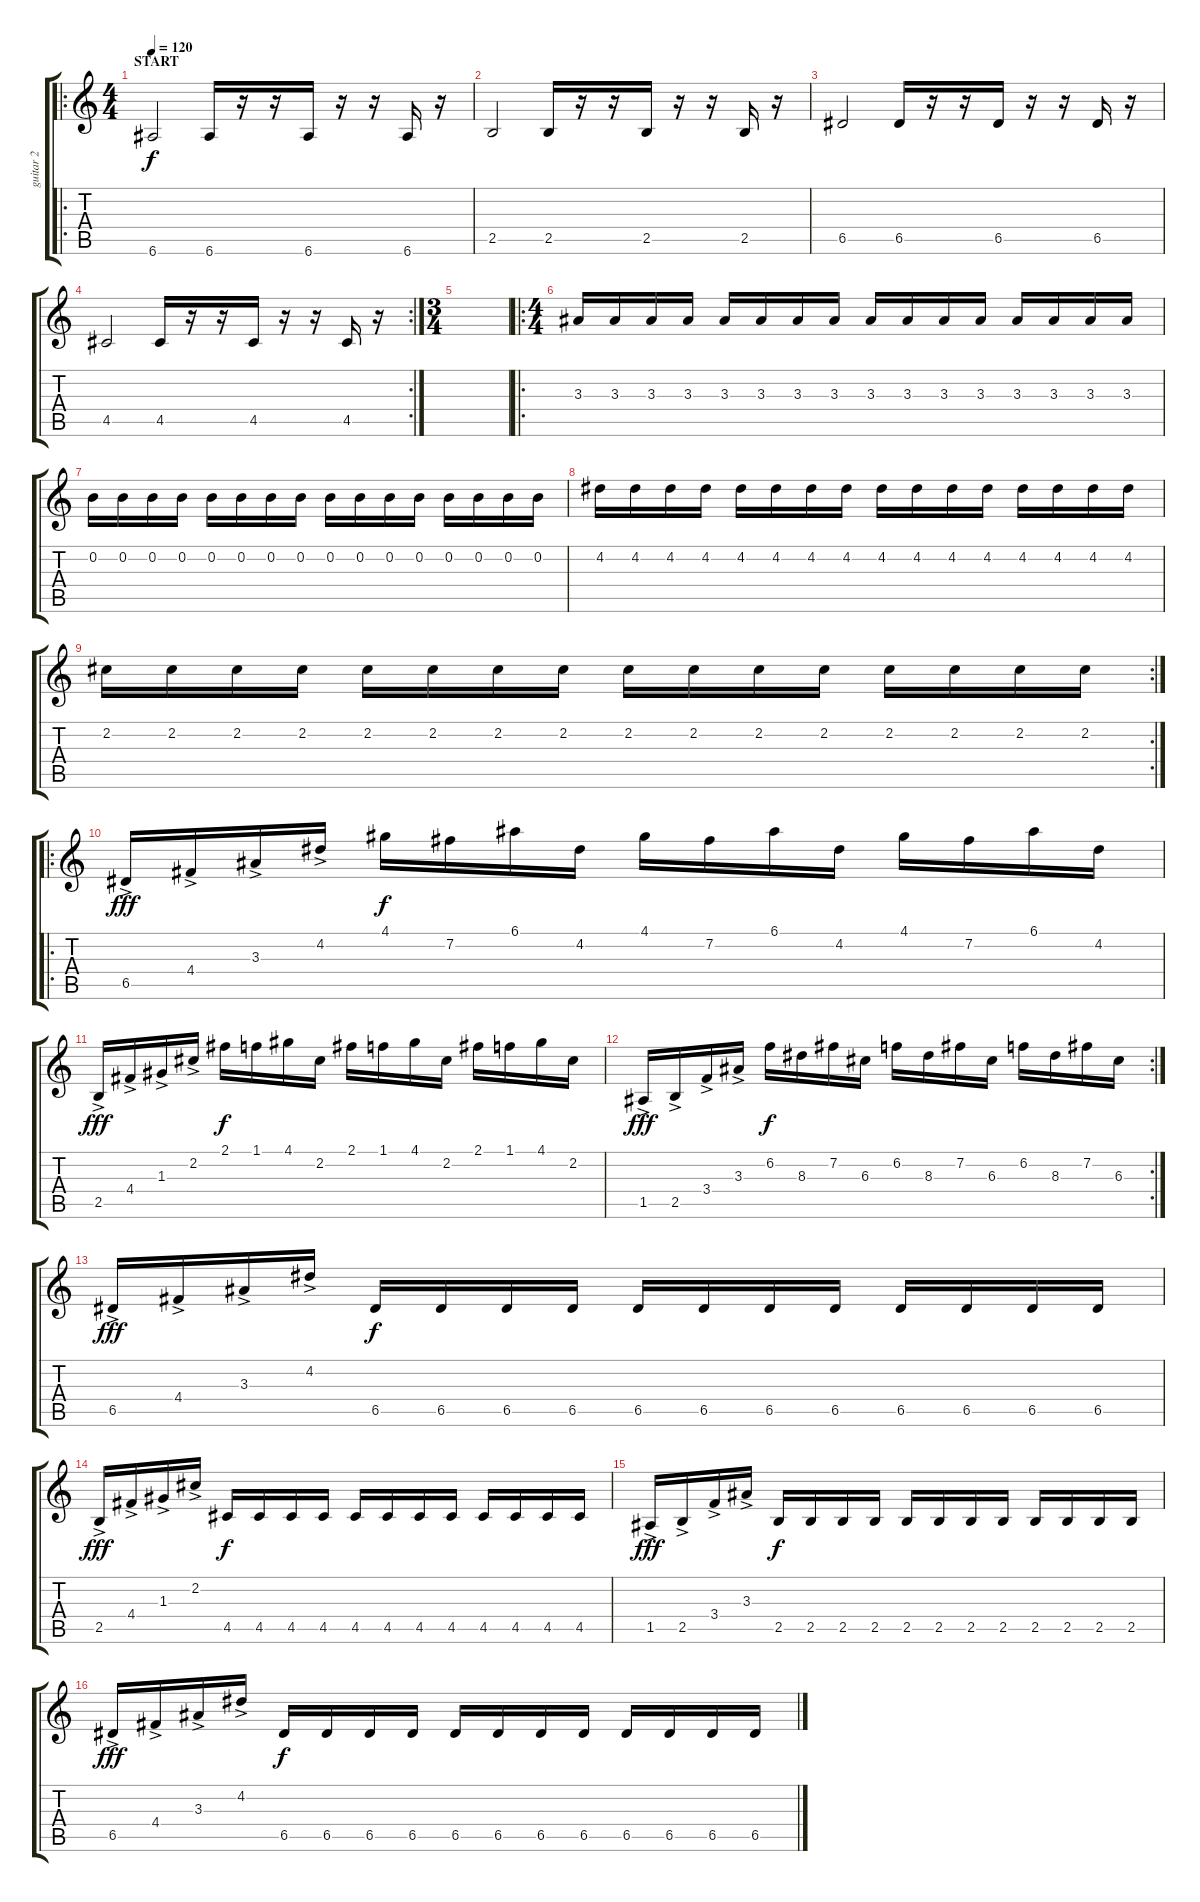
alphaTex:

\track ("guitar 2" "guitar 2") {instrument distortionguitar}
\staff {score tabs}
\tuning (E4 B3 G3 D3 A2 E2) {hide}
\ro
\ts (4 4)
\section ("" "START")
\tempo 120
\clef g2
\ks c
6.6.2{dy f instrument distortionguitar} 6.6.16 r.16 r.16 6.6.16 r.16 r.16 6.6.16 r.16 |
2.5.2 2.5.16 r.16 r.16 2.5.16 r.16 r.16 2.5.16 r.16 |
6.5.2 6.5.16 r.16 r.16 6.5.16 r.16 r.16 6.5.16 r.16 |
\rc 2
4.5.2 4.5.16 r.16 r.16 4.5.16 r.16 r.16 4.5.16 r.16 |
\ts (3 4)
|
\ro
\ts (4 4)
3.3.16 3.3.16 3.3.16 3.3.16 3.3.16 3.3.16 3.3.16 3.3.16 3.3.16 3.3.16 3.3.16 3.3.16 3.3.16 3.3.16 3.3.16 3.3.16 |
0.2.16 0.2.16 0.2.16 0.2.16 0.2.16 0.2.16 0.2.16 0.2.16 0.2.16 0.2.16 0.2.16 0.2.16 0.2.16 0.2.16 0.2.16 0.2.16 |
4.2.16 4.2.16 4.2.16 4.2.16 4.2.16 4.2.16 4.2.16 4.2.16 4.2.16 4.2.16 4.2.16 4.2.16 4.2.16 4.2.16 4.2.16 4.2.16 |
\rc 2
2.2.16 2.2.16 2.2.16 2.2.16 2.2.16 2.2.16 2.2.16 2.2.16 2.2.16 2.2.16 2.2.16 2.2.16 2.2.16 2.2.16 2.2.16 2.2.16 |
\ro
6.5{ac}.16{dy fff} 4.4{ac}.16 3.3{ac}.16 4.2{ac}.16 4.1.16{dy f} 7.2.16 6.1.16 4.2.16 4.1.16 7.2.16 6.1.16 4.2.16 4.1.16 7.2.16 6.1.16 4.2.16 |
2.5{ac}.16{dy fff} 4.4{ac}.16 1.3{ac}.16 2.2{ac}.16 2.1.16{dy f} 1.1.16 4.1.16 2.2.16 2.1.16 1.1.16 4.1.16 2.2.16 2.1.16 1.1.16 4.1.16 2.2.16 |
\rc 2
1.5{ac}.16{dy fff} 2.5{ac}.16 3.4{ac}.16 3.3{ac}.16 6.2.16{dy f} 8.3.16 7.2.16 6.3.16 6.2.16 8.3.16 7.2.16 6.3.16 6.2.16 8.3.16 7.2.16 6.3.16 |
6.5{ac}.16{dy fff} 4.4{ac}.16 3.3{ac}.16 4.2{ac}.16 6.5.16{dy f} 6.5.16 6.5.16 6.5.16 6.5.16 6.5.16 6.5.16 6.5.16 6.5.16 6.5.16 6.5.16 6.5.16 |
2.5{ac}.16{dy fff} 4.4{ac}.16 1.3{ac}.16 2.2{ac}.16 4.5.16{dy f} 4.5.16 4.5.16 4.5.16 4.5.16 4.5.16 4.5.16 4.5.16 4.5.16 4.5.16 4.5.16 4.5.16 |
1.5{ac}.16{dy fff} 2.5{ac}.16 3.4{ac}.16 3.3{ac}.16 2.5.16{dy f} 2.5.16 2.5.16 2.5.16 2.5.16 2.5.16 2.5.16 2.5.16 2.5.16 2.5.16 2.5.16 2.5.16 |
6.5{ac}.16{dy fff} 4.4{ac}.16 3.3{ac}.16 4.2{ac}.16 6.5.16{dy f} 6.5.16 6.5.16 6.5.16 6.5.16 6.5.16 6.5.16 6.5.16 6.5.16 6.5.16 6.5.16 6.5.16
